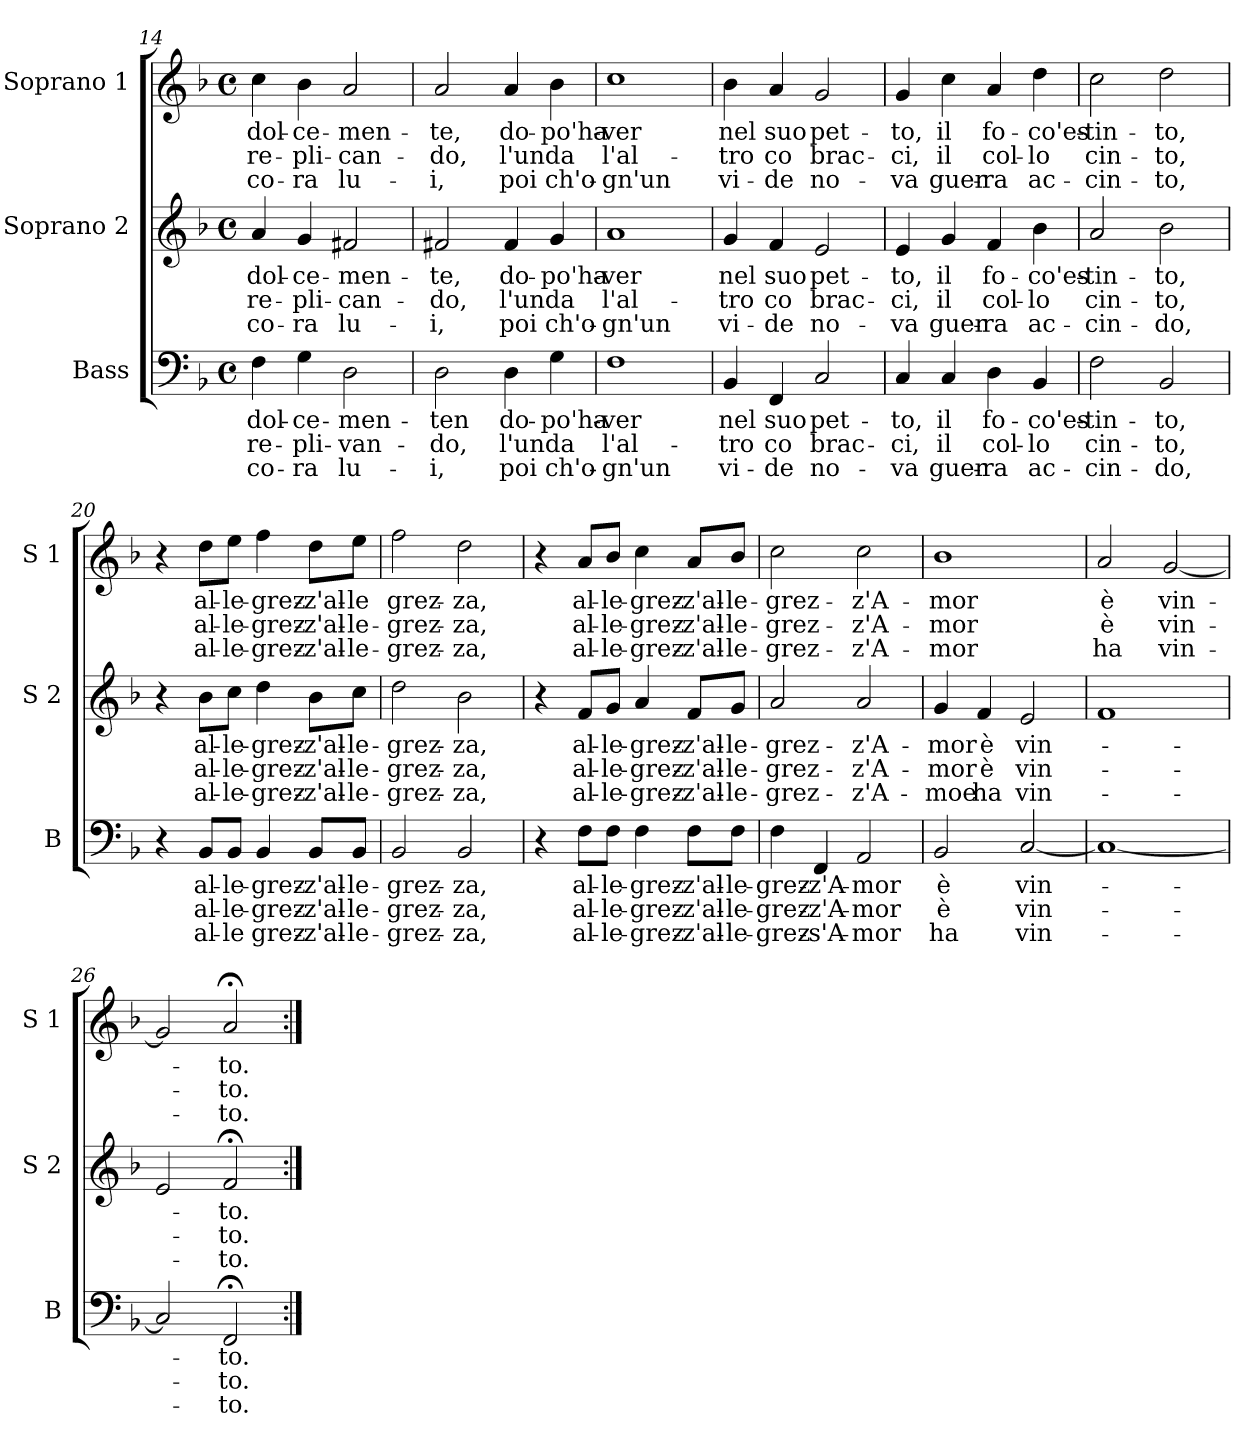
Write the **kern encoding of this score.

**kern	**text	**text	**text	**kern	**text	**text	**text	**kern	**text	**text	**text
*part3	*part3	*part3	*part3	*part2	*part2	*part2	*part2	*part1	*part1	*part1	*part1
*staff3	*staff3	*staff3	*staff3	*staff2	*staff2	*staff2	*staff2	*staff1	*staff1	*staff1	*staff1
*I"Bass	*	*	*	*I"Soprano 2	*	*	*	*I"Soprano 1	*	*	*
*I'B	*	*	*	*I'S 2	*	*	*	*I'S 1	*	*	*
*clefF4	*	*	*	*clefG2	*	*	*	*clefG2	*	*	*
*k[b-]	*	*	*	*k[b-]	*	*	*	*k[b-]	*	*	*
*F:	*	*	*	*F:	*	*	*	*F:	*	*	*
*M4/4	*	*	*	*M4/4	*	*	*	*M4/4	*	*	*
*met(c)	*	*	*	*met(c)	*	*	*	*met(c)	*	*	*
=14	=14	=14	=14	=14	=14	=14	=14	=14	=14	=14	=14
!	!LO:LY:b	!LO:LY:b	!LO:LY:b	!	!LO:LY:b	!LO:LY:b	!LO:LY:b	!	!LO:LY:b	!LO:LY:b	!LO:LY:b
4F\	dol-	re-	-co-	4a/	dol-	re-	-co-	4cc\	dol-	re-	-co-
!	!LO:LY:b	!LO:LY:b	!LO:LY:b	!	!LO:LY:b	!LO:LY:b	!LO:LY:b	!	!LO:LY:b	!LO:LY:b	!LO:LY:b
4G\	-ce-	-pli-	-ra	4g/	-ce-	-pli-	-ra	4b-\	-ce-	-pli-	-ra
!	!LO:LY:b	!LO:LY:b	!LO:LY:b	!	!LO:LY:b	!LO:LY:b	!LO:LY:b	!	!LO:LY:b	!LO:LY:b	!LO:LY:b
2D\	-men-	-van-	lu-	2f#X/	-men-	-can-	lu-	2a/	-men-	-can-	lu-
=15	=15	=15	=15	=15	=15	=15	=15	=15	=15	=15	=15
!	!LO:LY:b	!LO:LY:b	!LO:LY:b	!	!LO:LY:b	!LO:LY:b	!LO:LY:b	!	!LO:LY:b	!LO:LY:b	!LO:LY:b
2D\	-ten	-do,	-i,	2f#X/	-te,	-do,	-i,	2a/	-te,	-do,	-i,
!	!LO:LY:b	!LO:LY:b	!LO:LY:b	!	!LO:LY:b	!LO:LY:b	!LO:LY:b	!	!LO:LY:b	!LO:LY:b	!LO:LY:b
4D\	do-	l'un	poi	4f#/	do-	l'un	poi	4a/	do-	l'un	poi
!	!LO:LY:b	!LO:LY:b	!LO:LY:b	!	!LO:LY:b	!LO:LY:b	!LO:LY:b	!	!LO:LY:b	!LO:LY:b	!LO:LY:b
4G\	-po'ha-	da	ch'o-	4g/	-po'ha-	da	ch'o-	4b-\	-po'ha-	da	ch'o-
!!LO:LB:g=z
=16	=16	=16	=16	=16	=16	=16	=16	=16	=16	=16	=16
!	!LO:LY:b	!LO:LY:b	!LO:LY:b	!	!LO:LY:b	!LO:LY:b	!LO:LY:b	!	!LO:LY:b	!LO:LY:b	!LO:LY:b
1F	-ver	l'al-	-gn'un	1a	-ver	l'al-	-gn'un	1cc	-ver	l'al-	-gn'un
=17	=17	=17	=17	=17	=17	=17	=17	=17	=17	=17	=17
!	!LO:LY:b	!LO:LY:b	!LO:LY:b	!	!LO:LY:b	!LO:LY:b	!LO:LY:b	!	!LO:LY:b	!LO:LY:b	!LO:LY:b
4BB-/	nel	-tro	vi-	4g/	nel	-tro	vi-	4b-\	nel	-tro	vi-
!	!LO:LY:b	!LO:LY:b	!LO:LY:b	!	!LO:LY:b	!LO:LY:b	!LO:LY:b	!	!LO:LY:b	!LO:LY:b	!LO:LY:b
4FF/	suo	co	-de	4f/	suo	co	-de	4a/	suo	co	-de
!	!LO:LY:b	!LO:LY:b	!LO:LY:b	!	!LO:LY:b	!LO:LY:b	!LO:LY:b	!	!LO:LY:b	!LO:LY:b	!LO:LY:b
2C/	pet-	brac-	no-	2e/	pet-	brac-	no-	2g/	pet-	brac-	no-
=18	=18	=18	=18	=18	=18	=18	=18	=18	=18	=18	=18
!	!LO:LY:b	!LO:LY:b	!LO:LY:b	!	!LO:LY:b	!LO:LY:b	!LO:LY:b	!	!LO:LY:b	!LO:LY:b	!LO:LY:b
4C/	-to,	-ci,	-va	4e/	-to,	-ci,	-va	4g/	-to,	-ci,	-va
!	!LO:LY:b	!LO:LY:b	!LO:LY:b	!	!LO:LY:b	!LO:LY:b	!LO:LY:b	!	!LO:LY:b	!LO:LY:b	!LO:LY:b
4C/	il	il	guer-	4g/	il	il	guer-	4cc\	il	il	guer-
!	!LO:LY:b	!LO:LY:b	!LO:LY:b	!	!LO:LY:b	!LO:LY:b	!LO:LY:b	!	!LO:LY:b	!LO:LY:b	!LO:LY:b
4D\	fo-	col-	-ra	4f/	fo-	col-	-ra	4a/	fo-	col-	-ra
!	!LO:LY:b	!LO:LY:b	!LO:LY:b	!	!LO:LY:b	!LO:LY:b	!LO:LY:b	!	!LO:LY:b	!LO:LY:b	!LO:LY:b
4BB-/	-co'es-	-lo	ac-	4b-\	-co'es-	-lo	ac-	4dd\	-co'es-	-lo	ac-
=19	=19	=19	=19	=19	=19	=19	=19	=19	=19	=19	=19
!	!LO:LY:b	!LO:LY:b	!LO:LY:b	!	!LO:LY:b	!LO:LY:b	!LO:LY:b	!	!LO:LY:b	!LO:LY:b	!LO:LY:b
2F\	-tin-	cin-	-cin-	2a/	-tin-	cin-	-cin-	2cc\	-tin-	cin-	-cin-
!	!LO:LY:b	!LO:LY:b	!LO:LY:b	!	!LO:LY:b	!LO:LY:b	!LO:LY:b	!	!LO:LY:b	!LO:LY:b	!LO:LY:b
2BB-/	-to,	-to,	-do,	2b-\	-to,	-to,	-do,	2dd\	-to,	-to,	-to,
=20	=20	=20	=20	=20	=20	=20	=20	=20	=20	=20	=20
4r	.	.	.	4r	.	.	.	4r	.	.	.
!	!LO:LY:b	!LO:LY:b	!LO:LY:b	!	!LO:LY:b	!LO:LY:b	!LO:LY:b	!	!LO:LY:b	!LO:LY:b	!LO:LY:b
8BB-/L	al-	al-	al-	8b-\L	al-	al-	al-	8dd\L	al-	al-	al-
!	!LO:LY:b	!LO:LY:b	!LO:LY:b	!	!LO:LY:b	!LO:LY:b	!LO:LY:b	!	!LO:LY:b	!LO:LY:b	!LO:LY:b
8BB-/J	-le-	-le-	-le	8cc\J	-le-	-le-	-le-	8ee\J	-le-	-le-	-le-
!	!LO:LY:b	!LO:LY:b	!LO:LY:b	!	!LO:LY:b	!LO:LY:b	!LO:LY:b	!	!LO:LY:b	!LO:LY:b	!LO:LY:b
4BB-/	-grez-	-grez-	grez-	4dd\	-grez-	-grez-	-grez-	4ff\	-grez-	-grez-	-grez-
!	!LO:LY:b	!LO:LY:b	!LO:LY:b	!	!LO:LY:b	!LO:LY:b	!LO:LY:b	!	!LO:LY:b	!LO:LY:b	!LO:LY:b
8BB-/L	-z'al-	-z'al-	-z'al-	8b-\L	-z'al-	-z'al-	-z'al-	8dd\L	-z'al-	-z'al-	-z'al-
!	!LO:LY:b	!LO:LY:b	!LO:LY:b	!	!LO:LY:b	!LO:LY:b	!LO:LY:b	!	!LO:LY:b	!LO:LY:b	!LO:LY:b
8BB-/J	-le-	-le-	-le-	8cc\J	-le-	-le-	-le-	8ee\J	-le	-le-	-le-
=21	=21	=21	=21	=21	=21	=21	=21	=21	=21	=21	=21
!	!LO:LY:b	!LO:LY:b	!LO:LY:b	!	!LO:LY:b	!LO:LY:b	!LO:LY:b	!	!LO:LY:b	!LO:LY:b	!LO:LY:b
2BB-/	-grez-	-grez-	-grez-	2dd\	-grez-	-grez-	-grez-	2ff\	grez-	-grez-	-grez-
!	!LO:LY:b	!LO:LY:b	!LO:LY:b	!	!LO:LY:b	!LO:LY:b	!LO:LY:b	!	!LO:LY:b	!LO:LY:b	!LO:LY:b
2BB-/	-za,	-za,	-za,	2b-\	-za,	-za,	-za,	2dd\	-za,	-za,	-za,
!!LO:LB:g=z
=22	=22	=22	=22	=22	=22	=22	=22	=22	=22	=22	=22
4r	.	.	.	4r	.	.	.	4r	.	.	.
!	!LO:LY:b	!LO:LY:b	!LO:LY:b	!	!LO:LY:b	!LO:LY:b	!LO:LY:b	!	!LO:LY:b	!LO:LY:b	!LO:LY:b
8F\L	al-	al-	al-	8f/L	al-	al-	al-	8a/L	al-	al-	al-
!	!LO:LY:b	!LO:LY:b	!LO:LY:b	!	!LO:LY:b	!LO:LY:b	!LO:LY:b	!	!LO:LY:b	!LO:LY:b	!LO:LY:b
8F\J	-le-	-le-	-le-	8g/J	-le-	-le-	-le-	8b-/J	-le-	-le-	-le-
!	!LO:LY:b	!LO:LY:b	!LO:LY:b	!	!LO:LY:b	!LO:LY:b	!LO:LY:b	!	!LO:LY:b	!LO:LY:b	!LO:LY:b
4F\	-grez-	-grez-	-grez-	4a/	-grez-	-grez-	-grez-	4cc\	-grez-	-grez-	-grez-
!	!LO:LY:b	!LO:LY:b	!LO:LY:b	!	!LO:LY:b	!LO:LY:b	!LO:LY:b	!	!LO:LY:b	!LO:LY:b	!LO:LY:b
8F\L	-z'al-	-z'al-	-z'al-	8f/L	-z'al-	-z'al-	-z'al-	8a/L	-z'al-	-z'al-	-z'al-
!	!LO:LY:b	!LO:LY:b	!LO:LY:b	!	!LO:LY:b	!LO:LY:b	!LO:LY:b	!	!LO:LY:b	!LO:LY:b	!LO:LY:b
8F\J	-le-	-le-	-le-	8g/J	-le-	-le-	-le-	8b-/J	-le-	-le-	-le-
=23	=23	=23	=23	=23	=23	=23	=23	=23	=23	=23	=23
!	!LO:LY:b	!LO:LY:b	!LO:LY:b	!	!LO:LY:b	!LO:LY:b	!LO:LY:b	!	!LO:LY:b	!LO:LY:b	!LO:LY:b
4F\	-grez-	-grez-	-grez-	2a/	-grez-	-grez-	-grez-	2cc\	-grez-	-grez-	-grez-
!	!LO:LY:b	!LO:LY:b	!LO:LY:b	!	!	!	!	!	!	!	!
4FF/	-z'A-	-z'A-	-s'A-	.	.	.	.	.	.	.	.
!	!LO:LY:b	!LO:LY:b	!LO:LY:b	!	!LO:LY:b	!LO:LY:b	!LO:LY:b	!	!LO:LY:b	!LO:LY:b	!LO:LY:b
2AA/	-mor	-mor	-mor	2a/	-z'A-	-z'A-	-z'A-	2cc\	-z'A-	-z'A-	-z'A-
=24	=24	=24	=24	=24	=24	=24	=24	=24	=24	=24	=24
!	!LO:LY:b	!LO:LY:b	!LO:LY:b	!	!LO:LY:b	!LO:LY:b	!LO:LY:b	!	!LO:LY:b	!LO:LY:b	!LO:LY:b
2BB-/	è	è	ha	4g/	-mor	-mor	-moe	1b-	-mor	-mor	-mor
!	!	!	!	!	!LO:LY:b	!LO:LY:b	!LO:LY:b	!	!	!	!
.	.	.	.	4f/	è	è	ha	.	.	.	.
!	!LO:LY:b	!LO:LY:b	!LO:LY:b	!	!LO:LY:b	!LO:LY:b	!LO:LY:b	!	!	!	!
[2C/	vin-	vin-	vin-	2e/	vin-	vin-	vin-	.	.	.	.
=25	=25	=25	=25	=25	=25	=25	=25	=25	=25	=25	=25
!	!	!	!	!	!	!	!	!	!LO:LY:b	!LO:LY:b	!LO:LY:b
1C_	.	.	.	1f	.	.	.	2a/	è	è	ha
!	!	!	!	!	!	!	!	!	!LO:LY:b	!LO:LY:b	!LO:LY:b
.	.	.	.	.	.	.	.	[2g/	vin-	vin-	vin-
=26	=26	=26	=26	=26	=26	=26	=26	=26	=26	=26	=26
2C/]	.	.	.	2e/	.	.	.	2g/]	.	.	.
!	!LO:LY:b	!LO:LY:b	!LO:LY:b	!	!LO:LY:b	!LO:LY:b	!LO:LY:b	!	!LO:LY:b	!LO:LY:b	!LO:LY:b
2FF;</	-to.	-to.	-to.	2f;</	-to.	-to.	-to.	2a;</	-to.	-to.	-to.
=:|!	=:|!	=:|!	=:|!	=:|!	=:|!	=:|!	=:|!	=:|!	=:|!	=:|!	=:|!
*-	*-	*-	*-	*-	*-	*-	*-	*-	*-	*-	*-
